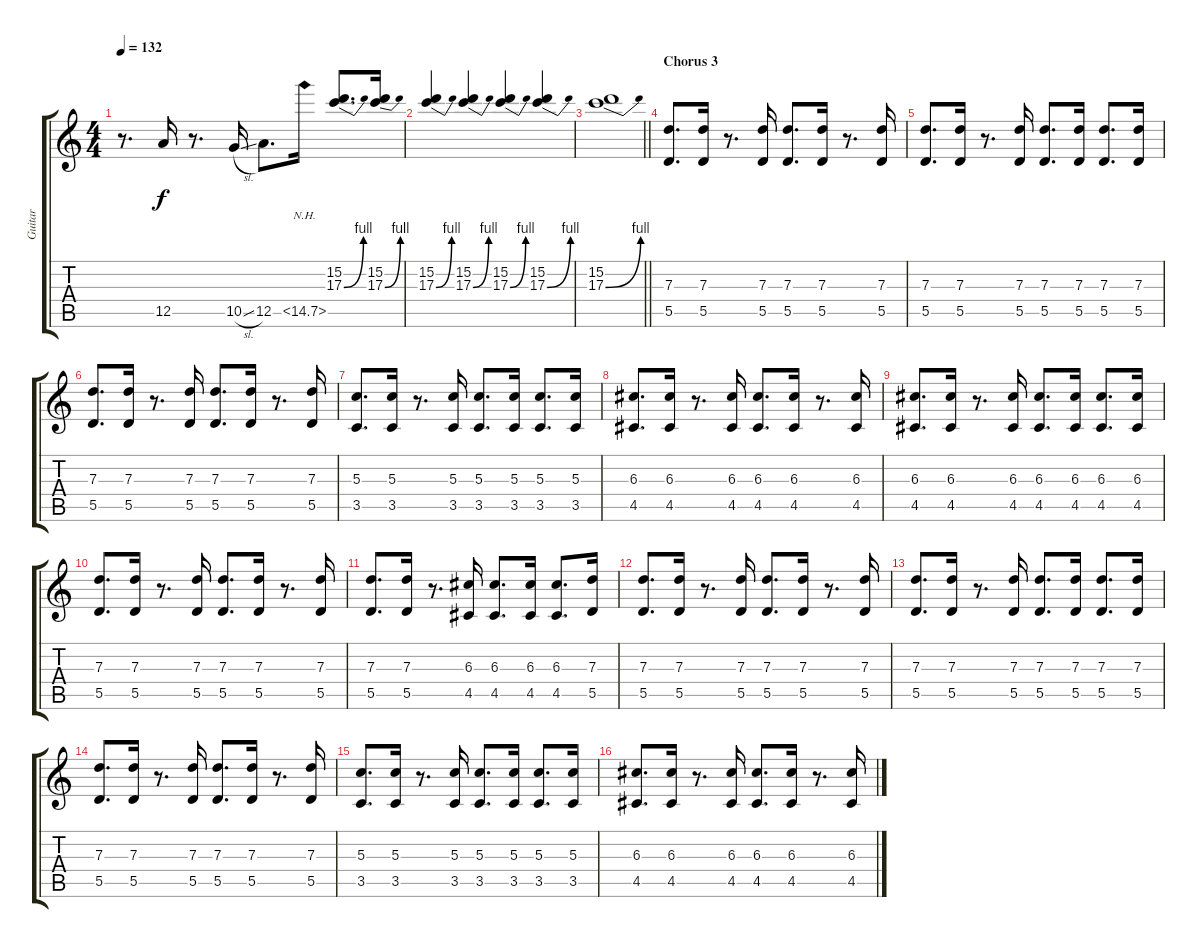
\track ("Guitar" "Guitar") {instrument distortionguitar}
\staff {score tabs}
\tuning (E4 B3 G3 D3 A2 D2) {hide}
\ts (4 4)
\tempo 132
\clef g2
\ks c
r.8{d dy f} 12.5.16 r.8{d} 10.5{sl}.16 12.5.8{d} 15.5{nh}.16 (15.2 17.3{be (bend 0 0 60 4)}).8{d beam Up} (15.2 17.3{be (bend 0 0 60 4)}).16{beam Up} |
(15.2 17.3{be (bend 0 0 60 4)}).4{beam Up} (15.2 17.3{be (bend 0 0 60 4)}).4{beam Up} (15.2 17.3{be (bend 0 0 60 4)}).4{beam Up} (15.2 17.3{be (bend 0 0 60 4)}).4{beam Up} |
\barLineRight lightlight
(15.2 17.3{be (bend 0 0 60 4)}).1{beam Up} |
\section ("" "Chorus 3")
(7.3 5.5).8{d} (7.3 5.5).16 r.8{d} (7.3 5.5).16 (7.3 5.5).8{d} (7.3 5.5).16 r.8{d} (7.3 5.5).16 |
(7.3 5.5).8{d} (7.3 5.5).16 r.8{d} (7.3 5.5).16 (7.3 5.5).8{d} (7.3 5.5).16 (7.3 5.5).8{d} (7.3 5.5).16 |
(7.3 5.5).8{d} (7.3 5.5).16 r.8{d} (7.3 5.5).16 (7.3 5.5).8{d} (7.3 5.5).16 r.8{d} (7.3 5.5).16 |
(5.3 3.5).8{d} (5.3 3.5).16 r.8{d} (5.3 3.5).16 (5.3 3.5).8{d} (5.3 3.5).16 (5.3 3.5).8{d} (5.3 3.5).16 |
(6.3 4.5).8{d} (6.3 4.5).16 r.8{d} (6.3 4.5).16 (6.3 4.5).8{d} (6.3 4.5).16 r.8{d} (6.3 4.5).16 |
(6.3 4.5).8{d} (6.3 4.5).16 r.8{d} (6.3 4.5).16 (6.3 4.5).8{d} (6.3 4.5).16 (6.3 4.5).8{d} (6.3 4.5).16 |
(7.3 5.5).8{d} (7.3 5.5).16 r.8{d} (7.3 5.5).16 (7.3 5.5).8{d} (7.3 5.5).16 r.8{d} (7.3 5.5).16 |
(7.3 5.5).8{d} (7.3 5.5).16 r.8{d} (6.3 4.5).16 (6.3 4.5).8{d} (6.3 4.5).16 (6.3 4.5).8{d} (7.3 5.5).16 |
(7.3 5.5).8{d} (7.3 5.5).16 r.8{d} (7.3 5.5).16 (7.3 5.5).8{d} (7.3 5.5).16 r.8{d} (7.3 5.5).16 |
(7.3 5.5).8{d} (7.3 5.5).16 r.8{d} (7.3 5.5).16 (7.3 5.5).8{d} (7.3 5.5).16 (7.3 5.5).8{d} (7.3 5.5).16 |
(7.3 5.5).8{d} (7.3 5.5).16 r.8{d} (7.3 5.5).16 (7.3 5.5).8{d} (7.3 5.5).16 r.8{d} (7.3 5.5).16 |
(5.3 3.5).8{d} (5.3 3.5).16 r.8{d} (5.3 3.5).16 (5.3 3.5).8{d} (5.3 3.5).16 (5.3 3.5).8{d} (5.3 3.5).16 |
(6.3 4.5).8{d} (6.3 4.5).16 r.8{d} (6.3 4.5).16 (6.3 4.5).8{d} (6.3 4.5).16 r.8{d} (6.3 4.5).16
